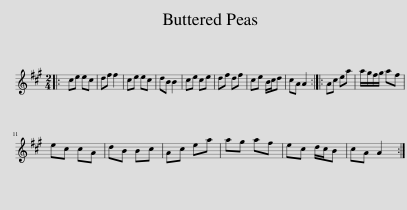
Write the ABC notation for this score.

X:1
L:1/8
M:2/4
I:linebreak $
K:A
V:1 treble
V:1
|: ce ec | df f2 | ce ec | dB B2 | ce ce | %5
 df df | ce B/c/d | cA A2 :: Ac ea | a/g/f/g/ af |$ %10
 ec cA | dB Bc | Ac ea | ag af | ec d/c/B | %15
 cA A2 :| %16
